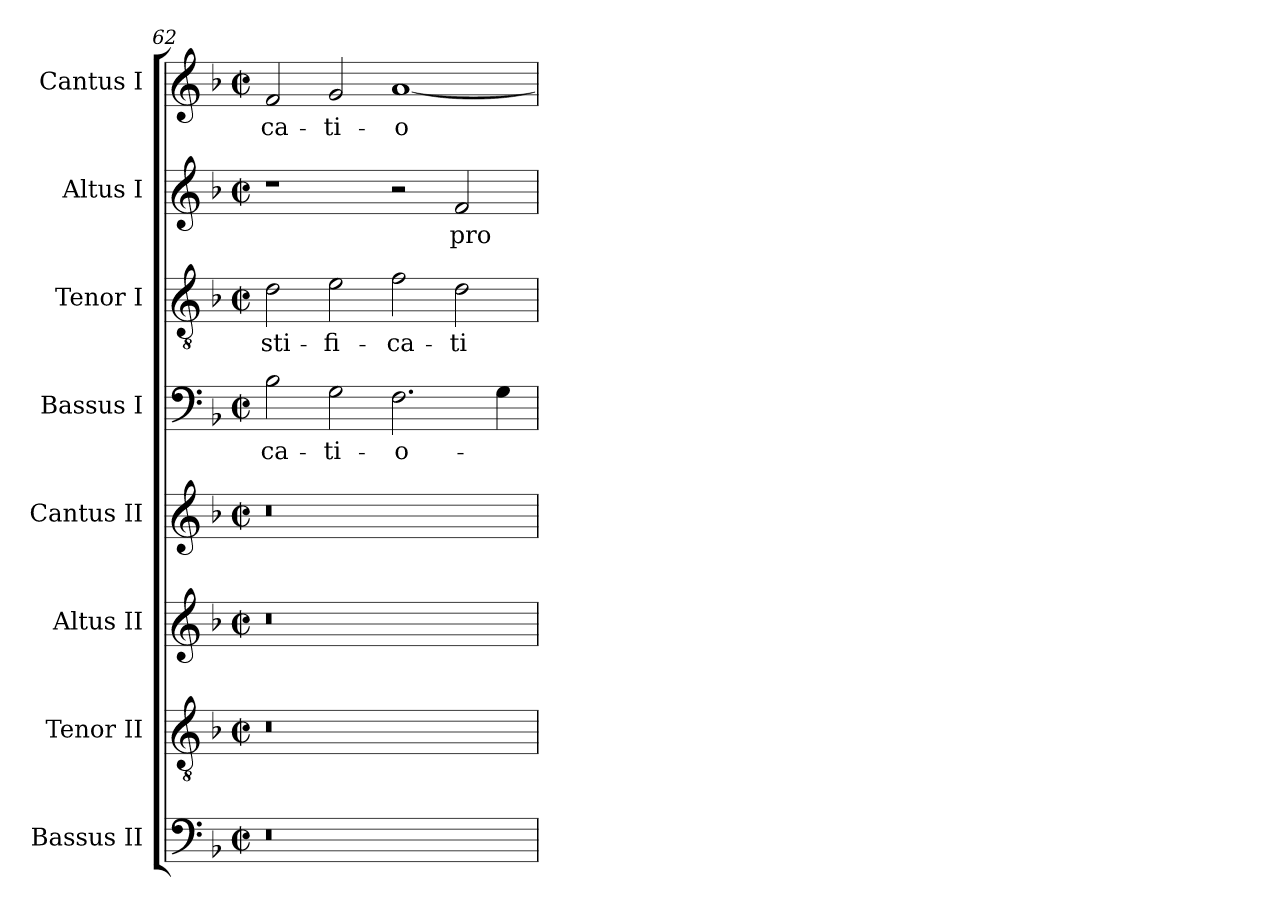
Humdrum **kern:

**kern	**kern	**kern	**kern	**kern	**text	**kern	**text	**kern	**text	**kern	**text
*part8	*part7	*part6	*part5	*part4	*part4	*part3	*part3	*part2	*part2	*part1	*part1
*staff8	*staff7	*staff6	*staff5	*staff4	*staff4	*staff3	*staff3	*staff2	*staff2	*staff1	*staff1
*I"Bassus II	*I"Tenor II	*I"Altus II	*I"Cantus II	*I"Bassus I	*	*I"Tenor I	*	*I"Altus I	*	*I"Cantus I	*
*clefF4	*clefGv2	*clefG2	*clefG2	*clefF4	*	*clefGv2	*	*clefG2	*	*clefG2	*
*k[b-]	*k[b-]	*k[b-]	*k[b-]	*k[b-]	*	*k[b-]	*	*k[b-]	*	*k[b-]	*
*F:	*F:	*F:	*F:	*F:	*	*F:	*	*F:	*	*F:	*
*M2/2	*M2/2	*M2/2	*M2/2	*M2/2	*	*M2/2	*	*M2/2	*	*M2/2	*
*met(c|)	*met(c|)	*met(c|)	*met(c|)	*met(c|)	*	*met(c|)	*	*met(c|)	*	*met(c|)	*
=62	=62	=62	=62	=62	=62	=62	=62	=62	=62	=62	=62
!	!	!	!	!	!LO:LY:b:cj	!	!LO:LY:b:cj	!	!	!	!LO:LY:b:cj
0r	0r	0r	0r	2B-\	-ca-	2d\	-sti-	1r	.	2f/	-ca-
!	!	!	!	!	!LO:LY:b:cj	!	!LO:LY:b:cj	!	!	!	!LO:LY:b:cj
.	.	.	.	2G\	-ti-	2e\	-fi-	.	.	2g/	-ti-
!	!	!	!	!	!LO:LY:b:cj	!	!LO:LY:b:cj	!	!	!	!LO:LY:b:rj
.	.	.	.	2.F\	-o-	2f\	-ca-	2r	.	[>1a	-o-
!	!	!	!	!	!	!	!LO:LY:b:cj	!	!LO:LY:b:cj	!	!
.	.	.	.	.	.	2d\	-ti-	2f/	pro-	.	.
.	.	.	.	4G\	.	.	.	.	.	.	.
=	=	=	=	=	=	=	=	=	=	=	=
*-	*-	*-	*-	*-	*-	*-	*-	*-	*-	*-	*-
